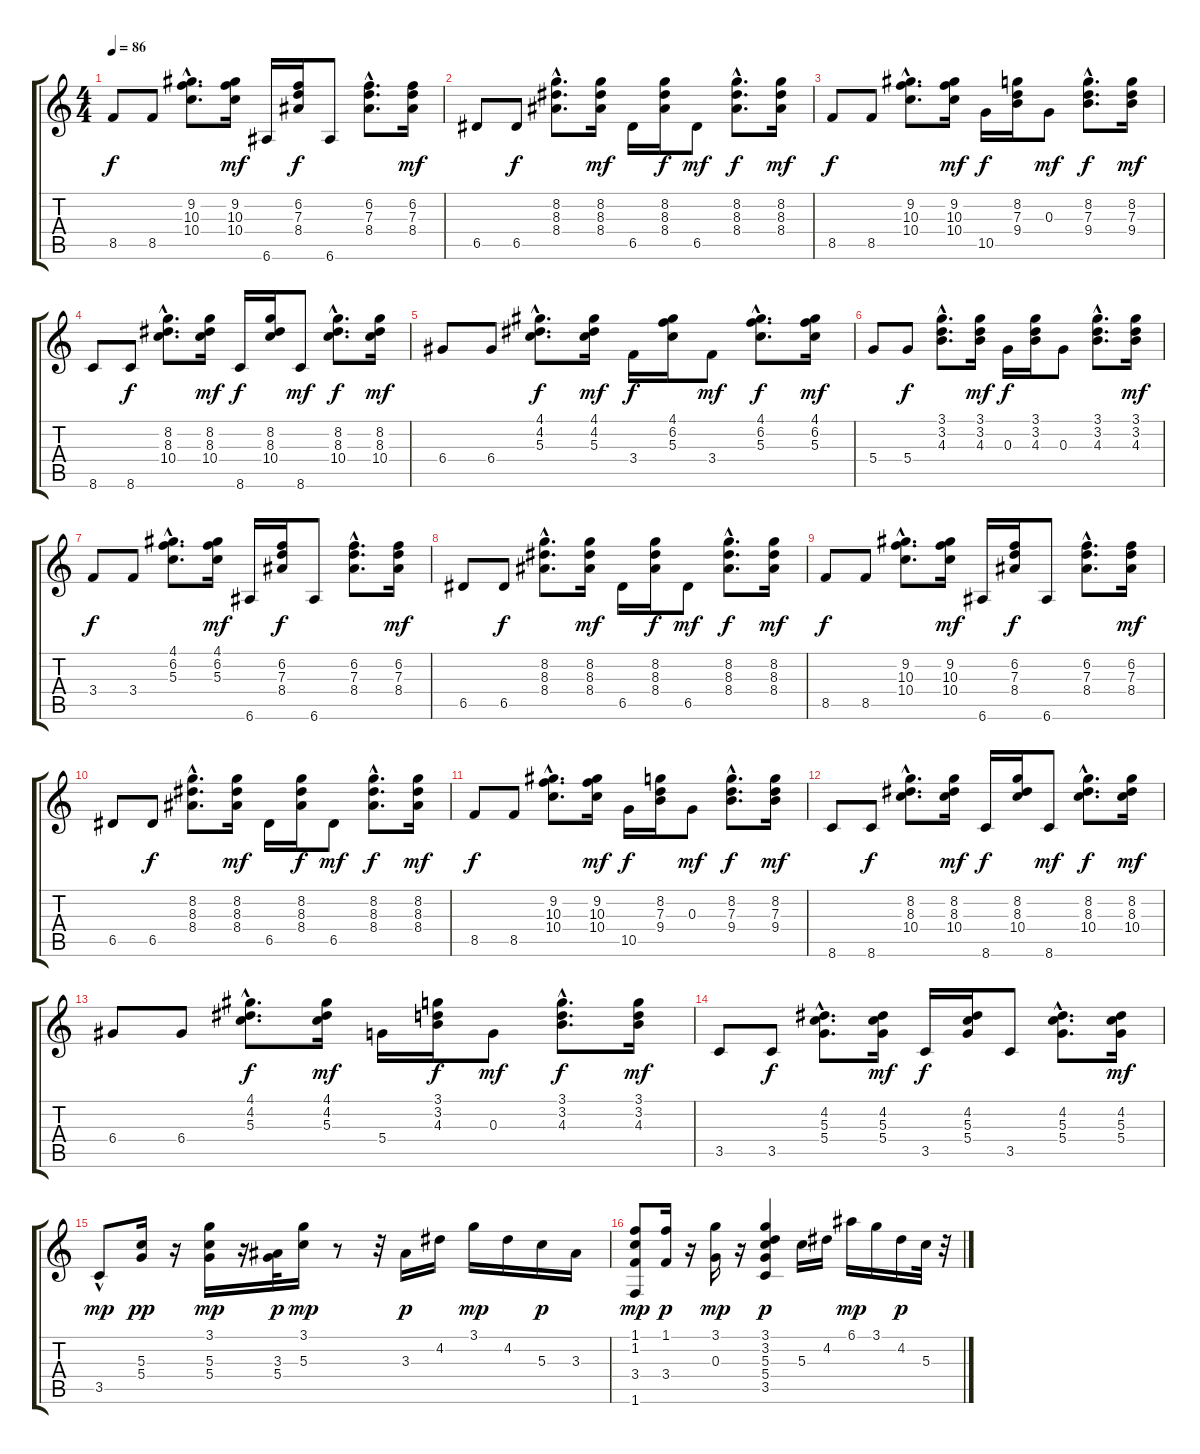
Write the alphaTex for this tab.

\track "" {instrument acousticguitarsteel}
\staff {score tabs}
\tuning (E4 B3 G3 D3 A2 E2) {hide}
\ts (4 4)
\tempo 86
\clef g2
\ks c
8.5.8{dy f} 8.5.8 (9.2{hac} 10.3{hac} 10.4{hac}).8{d} (9.2 10.3 10.4).16{dy mf} 6.6.16 (6.2 7.3 8.4).16{dy f} 6.6.8 (6.2{hac} 7.3{hac} 8.4{hac}).8{d} (6.2 7.3 8.4).16{dy mf} |
6.5.8 6.5.8{dy f} (8.2{hac} 8.3{hac} 8.4{hac}).8{d} (8.2 8.3 8.4).16{dy mf} 6.5.16 (8.2 8.3 8.4).16{dy f} 6.5.8{dy mf} (8.2{hac} 8.3{hac} 8.4{hac}).8{d dy f} (8.2 8.3 8.4).16{dy mf} |
8.5.8{dy f} 8.5.8 (9.2{hac} 10.3{hac} 10.4{hac}).8{d} (9.2 10.3 10.4).16{dy mf} 10.5.16{dy f} (8.2 7.3 9.4).16 0.3.8{dy mf} (8.2{hac} 7.3{hac} 9.4{hac}).8{d dy f} (8.2 7.3 9.4).16{dy mf} |
8.6.8 8.6.8{dy f} (8.2{hac} 8.3{hac} 10.4{hac}).8{d} (8.2 8.3 10.4).16{dy mf} 8.6.16{dy f} (8.2 8.3 10.4).16 8.6.8{dy mf} (8.2{hac} 8.3{hac} 10.4{hac}).8{d dy f} (8.2 8.3 10.4).16{dy mf} |
6.4.8 6.4.8 (4.1{hac} 4.2{hac} 5.3{hac}).8{d dy f} (4.1 4.2 5.3).16{dy mf} 3.4.16{dy f} (4.1 6.2 5.3).16 3.4.8{dy mf} (4.1{hac} 6.2{hac} 5.3{hac}).8{d dy f} (4.1 6.2 5.3).16{dy mf} |
5.4.8 5.4.8{dy f} (3.1{hac} 3.2{hac} 4.3{hac}).8{d} (3.1 3.2 4.3).16{dy mf} 0.3.16{dy f} (3.1 3.2 4.3).16 0.3.8 (3.1{hac} 3.2{hac} 4.3{hac}).8{d} (3.1 3.2 4.3).16{dy mf} |
3.4.8{dy f} 3.4.8 (4.1{hac} 6.2{hac} 5.3{hac}).8{d} (4.1 6.2 5.3).16{dy mf} 6.6.16 (6.2 7.3 8.4).16{dy f} 6.6.8 (6.2{hac} 7.3{hac} 8.4{hac}).8{d} (6.2 7.3 8.4).16{dy mf} |
6.5.8 6.5.8{dy f} (8.2{hac} 8.3{hac} 8.4{hac}).8{d} (8.2 8.3 8.4).16{dy mf} 6.5.16 (8.2 8.3 8.4).16{dy f} 6.5.8{dy mf} (8.2{hac} 8.3{hac} 8.4{hac}).8{d dy f} (8.2 8.3 8.4).16{dy mf} |
8.5.8{dy f} 8.5.8 (9.2{hac} 10.3{hac} 10.4{hac}).8{d} (9.2 10.3 10.4).16{dy mf} 6.6.16 (6.2 7.3 8.4).16{dy f} 6.6.8 (6.2{hac} 7.3{hac} 8.4{hac}).8{d} (6.2 7.3 8.4).16{dy mf} |
6.5.8 6.5.8{dy f} (8.2{hac} 8.3{hac} 8.4{hac}).8{d} (8.2 8.3 8.4).16{dy mf} 6.5.16 (8.2 8.3 8.4).16{dy f} 6.5.8{dy mf} (8.2{hac} 8.3{hac} 8.4{hac}).8{d dy f} (8.2 8.3 8.4).16{dy mf} |
8.5.8{dy f} 8.5.8 (9.2{hac} 10.3{hac} 10.4{hac}).8{d} (9.2 10.3 10.4).16{dy mf} 10.5.16{dy f} (8.2 7.3 9.4).16 0.3.8{dy mf} (8.2{hac} 7.3{hac} 9.4{hac}).8{d dy f} (8.2 7.3 9.4).16{dy mf} |
8.6.8 8.6.8{dy f} (8.2{hac} 8.3{hac} 10.4{hac}).8{d} (8.2 8.3 10.4).16{dy mf} 8.6.16{dy f} (8.2 8.3 10.4).16 8.6.8{dy mf} (8.2{hac} 8.3{hac} 10.4{hac}).8{d dy f} (8.2 8.3 10.4).16{dy mf} |
6.4.8 6.4.8 (4.1{hac} 4.2{hac} 5.3{hac}).8{d dy f} (4.1 4.2 5.3).16{dy mf} 5.4.16 (3.1 3.2 4.3).16{dy f} 0.3.8{dy mf} (3.1{hac} 3.2{hac} 4.3{hac}).8{d dy f} (3.1 3.2 4.3).16{dy mf} |
3.5.8 3.5.8{dy f} (4.2{hac} 5.3{hac} 5.4{hac}).8{d} (4.2 5.3 5.4).16{dy mf} 3.5.16{dy f} (4.2 5.3 5.4).16 3.5.8 (4.2{hac} 5.3{hac} 5.4{hac}).8{d} (4.2 5.3 5.4).16{dy mf} |
3.5{hac}.8{dy mp volume 13 balance 4} (5.3 5.4).16{dy pp} r.16 (3.1 5.3 5.4).16{dy mp} r.16 (3.3 5.4).32{dy p} (3.1 5.3).16{dy mp} r.8 r.32 3.3.16{dy p} 4.2.16 3.1.16{dy mp} 4.2.16 5.3.16{dy p} 3.3.16 |
(1.1 1.2 3.4 1.6).8{dy mp} (1.1 3.4).16{dy p} r.16 (3.1 0.3).16{dy mp} r.16 (3.1 3.2 5.3 5.4 3.5).4{dy p} 5.3.16 4.2.16 6.1.16{dy mp} 3.1.16 4.2.16{dy p} 5.3.32 r.32
